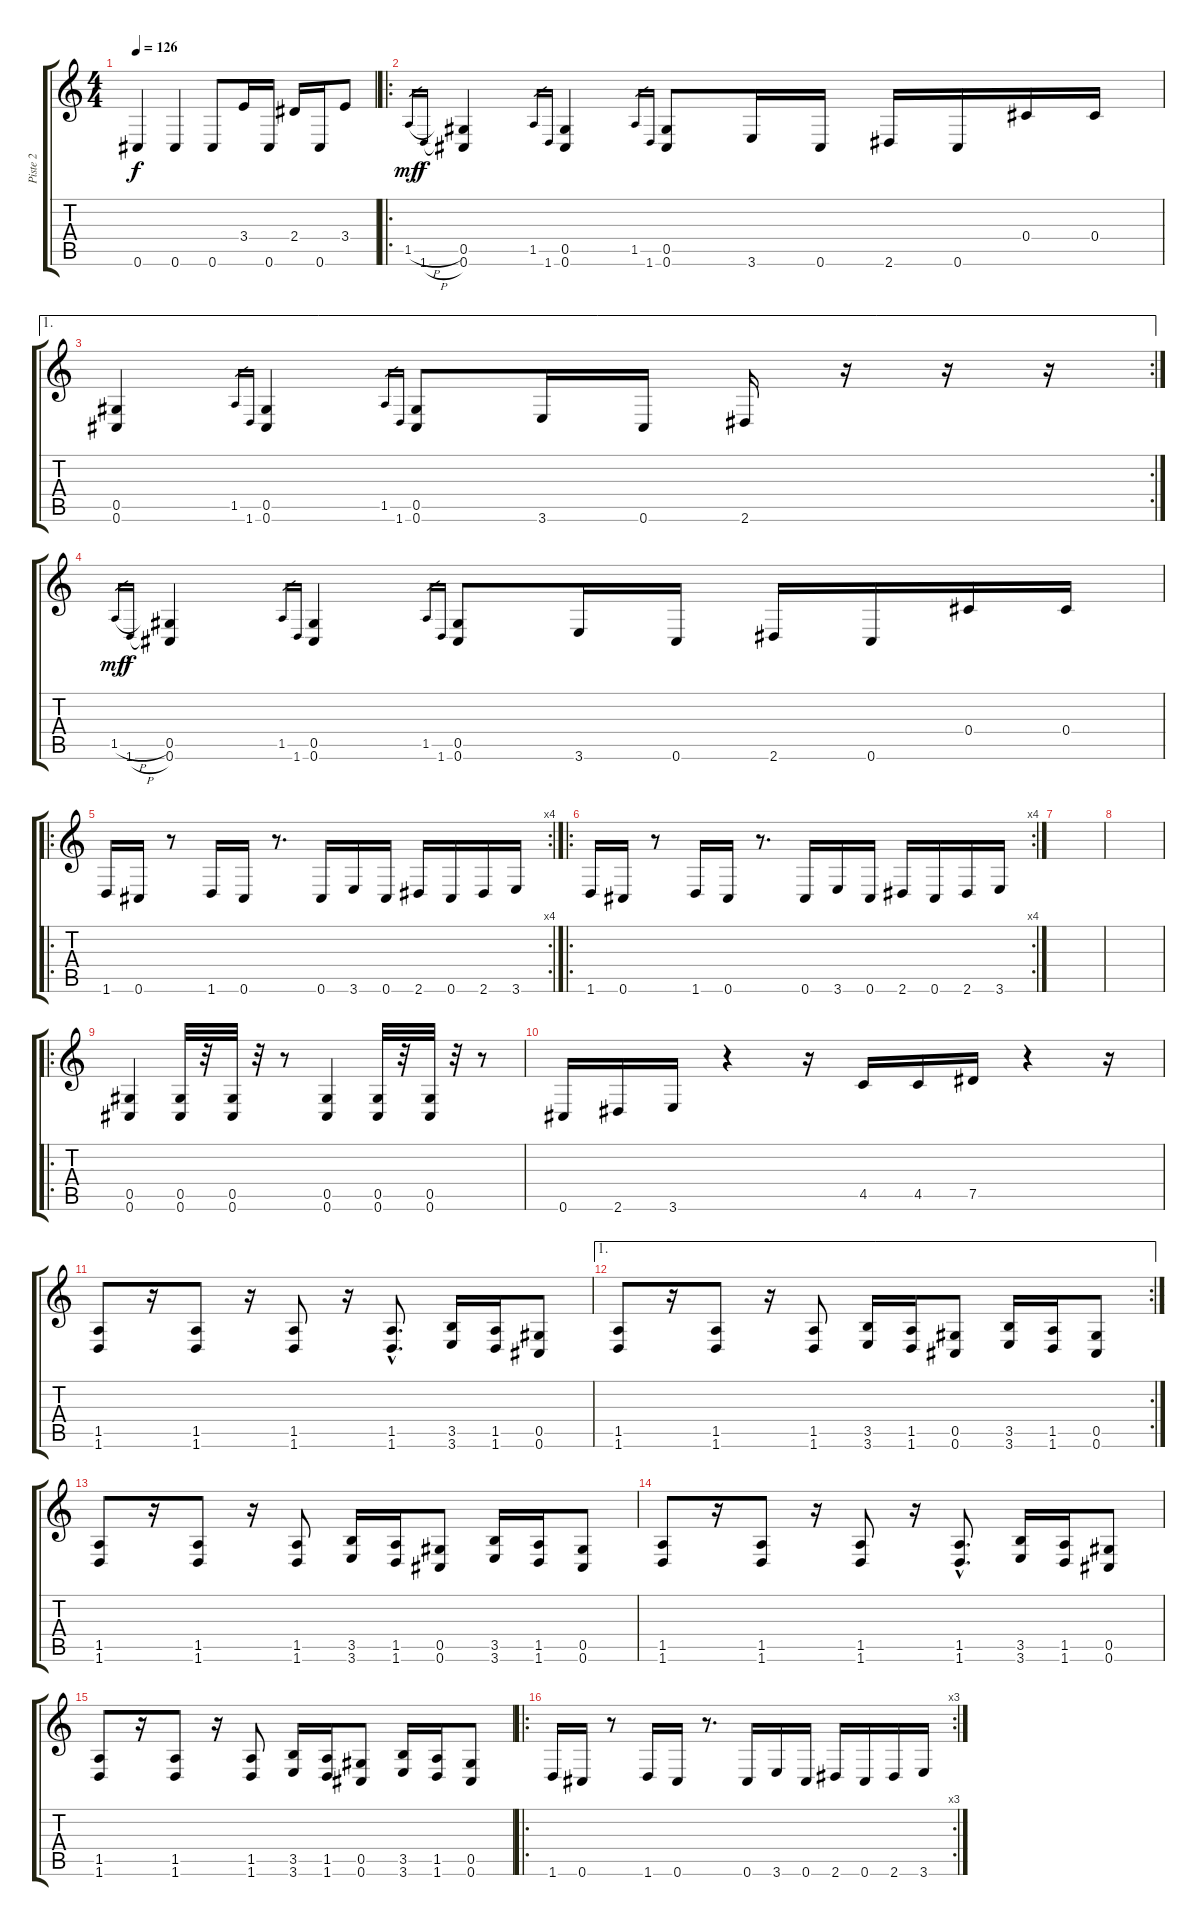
\track ("Piste 2" "Piste 2") {instrument overdrivenguitar}
\staff {score tabs}
\tuning (Eb4 Bb3 Gb3 Db3 Ab2 Db2) {hide}
\ts (4 4)
\tempo 126
\clef g2
\ks c
0.6.4{dy f} 0.6.4 0.6.8 3.4.16 0.6.16 2.4.16 0.6.16 3.4.8 |
\ro
1.5{h}.16{gr dy mf} 1.6{h}.16{gr dy f} (0.5 0.6).4 1.5.16{gr} 1.6.16{gr} (0.5 0.6).4 1.5.16{gr} 1.6.16{gr} (0.5 0.6).8 3.6.16 0.6.16 2.6.16 0.6.16 0.4.16 0.4.16 |
\ae 1
\rc 2
(0.5 0.6).4 1.5.16{gr} 1.6.16{gr} (0.5 0.6).4 1.5.16{gr} 1.6.16{gr} (0.5 0.6).8 3.6.16 0.6.16 2.6.16 r.16 r.16 r.16 |
1.5{h}.16{gr dy mf} 1.6{h}.16{gr dy f} (0.5 0.6).4 1.5.16{gr} 1.6.16{gr} (0.5 0.6).4 1.5.16{gr} 1.6.16{gr} (0.5 0.6).8 3.6.16 0.6.16 2.6.16 0.6.16 0.4.16 0.4.16 |
\ro
\rc 4
1.6.16 0.6.16 r.8 1.6.16 0.6.16 r.8{d} 0.6.16 3.6.16 0.6.16 2.6.16 0.6.16 2.6.16 3.6.16 |
\ro
\rc 4
1.6.16 0.6.16 r.8 1.6.16 0.6.16 r.8{d} 0.6.16 3.6.16 0.6.16 2.6.16 0.6.16 2.6.16 3.6.16 |
|
|
\ro
(0.5 0.6).4 (0.5 0.6).32 r.32 (0.5 0.6).32 r.32 r.8 (0.5 0.6).4 (0.5 0.6).32 r.32 (0.5 0.6).32 r.32 r.8 |
0.6.16 2.6.16 3.6.16 r.4 r.16 4.5.16 4.5.16 7.5.16 r.4 r.16 |
(1.5 1.6).8 r.16 (1.5 1.6).8 r.16 (1.5 1.6).8 r.16 (1.5{hac} 1.6{hac}).8{d} (3.5 3.6).16 (1.5 1.6).16 (0.5 0.6).8 |
\ae 1
\rc 2
(1.5 1.6).8 r.16 (1.5 1.6).8 r.16 (1.5 1.6).8 (3.5 3.6).16 (1.5 1.6).16 (0.5 0.6).8 (3.5 3.6).16 (1.5 1.6).16 (0.5 0.6).8 |
(1.5 1.6).8 r.16 (1.5 1.6).8 r.16 (1.5 1.6).8 (3.5 3.6).16 (1.5 1.6).16 (0.5 0.6).8 (3.5 3.6).16 (1.5 1.6).16 (0.5 0.6).8 |
(1.5 1.6).8 r.16 (1.5 1.6).8 r.16 (1.5 1.6).8 r.16 (1.5{hac} 1.6{hac}).8{d} (3.5 3.6).16 (1.5 1.6).16 (0.5 0.6).8 |
(1.5 1.6).8 r.16 (1.5 1.6).8 r.16 (1.5 1.6).8 (3.5 3.6).16 (1.5 1.6).16 (0.5 0.6).8 (3.5 3.6).16 (1.5 1.6).16 (0.5 0.6).8 |
\ro
\rc 3
1.6.16 0.6.16 r.8 1.6.16 0.6.16 r.8{d} 0.6.16 3.6.16 0.6.16 2.6.16 0.6.16 2.6.16 3.6.16
